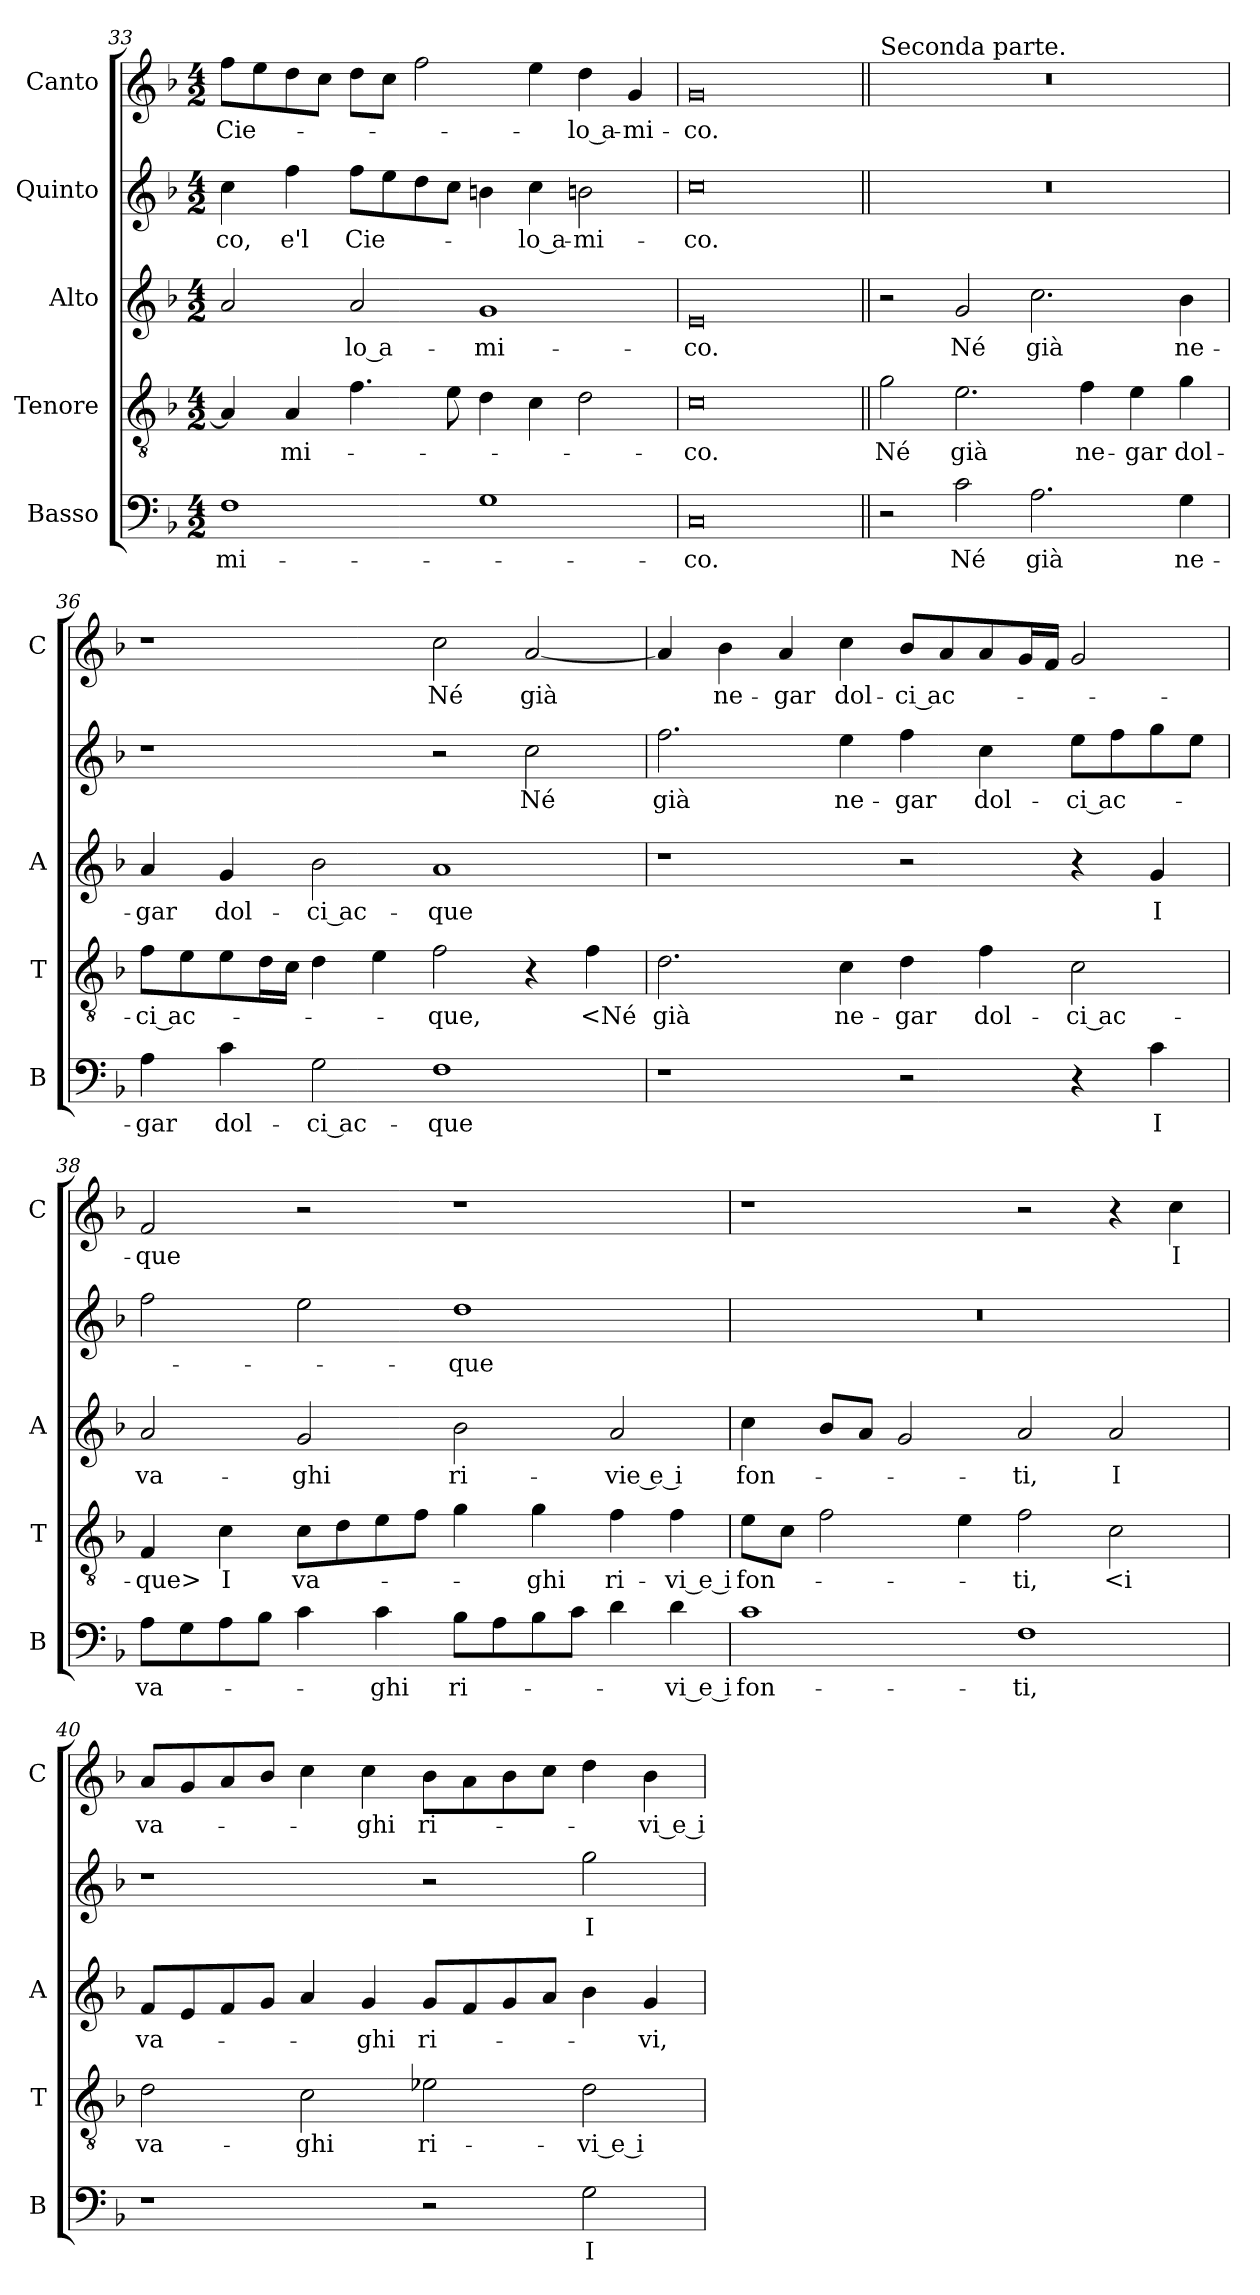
**kern	**text	**kern	**text	**kern	**text	**kern	**text	**kern	**text
*part5	*part5	*part4	*part4	*part3	*part3	*part2	*part2	*part1	*part1
*staff5	*staff5	*staff4	*staff4	*staff3	*staff3	*staff2	*staff2	*staff1	*staff1
*I"Basso	*	*I"Tenore	*	*I"Alto	*	*I"Quinto	*	*I"Canto	*
*I'B	*	*I'T	*	*I'A	*	*	*	*I'C	*
*clefF4	*	*clefGv2	*	*clefG2	*	*clefG2	*	*clefG2	*
*k[b-]	*	*k[b-]	*	*k[b-]	*	*k[b-]	*	*k[b-]	*
*F:	*	*F:	*	*F:	*	*F:	*	*F:	*
*M4/2	*	*M4/2	*	*M4/2	*	*M4/2	*	*M4/2	*
=33	=33	=33	=33	=33	=33	=33	=33	=33	=33
1F	-mi-	4A]	.	2a	.	4cc	-co,	8ffL	Cie-
.	.	.	.	.	.	.	.	8ee	.
.	.	4A	-mi-	.	.	4ff	e'l	8dd	.
.	.	.	.	.	.	.	.	8ccJ	.
.	.	4.f	.	2a	-lo a-	8ffL	Cie-	8ddL	.
.	.	.	.	.	.	8ee	.	8ccJ	.
.	.	.	.	.	.	8dd	.	2ff	.
.	.	8e	.	.	.	8ccJ	.	.	.
1G	.	4d	.	1g	-mi-	4bn	.	.	.
.	.	4c	.	.	.	4cc	-lo a-	4ee	.
.	.	2d	.	.	.	2bn	-mi-	4dd	-lo a-
.	.	.	.	.	.	.	.	4g	-mi-
=34	=34	=34	=34	=34	=34	=34	=34	=34	=34
0C	-co.	0c	-co.	0e	-co.	0cc	-co.	0g	-co.
=35||	=35||	=35||	=35||	=35||	=35||	=35||	=35||	=35||	=35||
!	!	!	!	!	!	!	!	!LO:TX:a:t=Seconda parte.	!
2r	.	2g	Né	2r	.	0r	.	0r	.
2c	Né	2.e	già	2g	Né	.	.	.	.
2.A	già	.	.	2.cc	già	.	.	.	.
.	.	4f	ne-	.	.	.	.	.	.
.	.	4e	-gar	.	.	.	.	.	.
4G	ne-	4g	dol-	4b-	ne-	.	.	.	.
=36	=36	=36	=36	=36	=36	=36	=36	=36	=36
4A	-gar	8fL	-ci ac-	4a	-gar	1r	.	1r	.
.	.	8e	.	.	.	.	.	.	.
4c	dol-	8e	.	4g	dol-	.	.	.	.
.	.	16dL	.	.	.	.	.	.	.
.	.	16cJJ	.	.	.	.	.	.	.
2G	-ci ac-	4d	.	2b-	-ci ac-	.	.	.	.
.	.	4e	.	.	.	.	.	.	.
1F	-que	2f	-que,	1a	-que	2r	.	2cc	Né
.	.	4r	.	.	.	2cc	Né	[2a	già
.	.	4f	<Né	.	.	.	.	.	.
=37	=37	=37	=37	=37	=37	=37	=37	=37	=37
1r	.	2.d	già	1r	.	2.ff	già	4a]	.
.	.	.	.	.	.	.	.	4b-	ne-
.	.	.	.	.	.	.	.	4a	-gar
.	.	4c	ne-	.	.	4ee	ne-	4cc	dol-
2r	.	4d	-gar	2r	.	4ff	-gar	8b-L	-ci ac-
.	.	.	.	.	.	.	.	8a	.
.	.	4f	dol-	.	.	4cc	dol-	8a	.
.	.	.	.	.	.	.	.	16gL	.
.	.	.	.	.	.	.	.	16fJJ	.
4r	.	2c	-ci ac-	4r	.	8eeL	-ci ac-	2g	.
.	.	.	.	.	.	8ff	.	.	.
4c	I	.	.	4g	I	8gg	.	.	.
.	.	.	.	.	.	8eeJ	.	.	.
=38	=38	=38	=38	=38	=38	=38	=38	=38	=38
8AL	va-	4F	-que>	2a	va-	2ff	.	2f	-que
8G	.	.	.	.	.	.	.	.	.
8A	.	4c	I	.	.	.	.	.	.
8B-J	.	.	.	.	.	.	.	.	.
4c	.	8cL	va-	2g	-ghi	2ee	.	2r	.
.	.	8d	.	.	.	.	.	.	.
4c	-ghi	8e	.	.	.	.	.	.	.
.	.	8fJ	.	.	.	.	.	.	.
8B-L	ri-	4g	.	2b-	ri-	1dd	-que	1r	.
8A	.	.	.	.	.	.	.	.	.
8B-	.	4g	-ghi	.	.	.	.	.	.
8cJ	.	.	.	.	.	.	.	.	.
4d	.	4f	ri-	2a	-vie e i	.	.	.	.
4d	-vi e i	4f	-vi e i	.	.	.	.	.	.
=39	=39	=39	=39	=39	=39	=39	=39	=39	=39
1c	fon-	8eL	fon-	4cc	fon-	0r	.	1r	.
.	.	8cJ	.	.	.	.	.	.	.
.	.	2f	.	8b-L	.	.	.	.	.
.	.	.	.	8aJ	.	.	.	.	.
.	.	.	.	2g	.	.	.	.	.
.	.	4e	.	.	.	.	.	.	.
1F	-ti,	2f	-ti,	2a	-ti,	.	.	2r	.
.	.	2c	<i	2a	I	.	.	4r	.
.	.	.	.	.	.	.	.	4cc	I
=40	=40	=40	=40	=40	=40	=40	=40	=40	=40
1r	.	2d	va-	8fL	va-	1r	.	8aL	va-
.	.	.	.	8e	.	.	.	8g	.
.	.	.	.	8f	.	.	.	8a	.
.	.	.	.	8gJ	.	.	.	8b-J	.
.	.	2c	-ghi	4a	.	.	.	4cc	.
.	.	.	.	4g	-ghi	.	.	4cc	-ghi
2r	.	2e-X	ri-	8gL	ri-	2r	.	8b-L	ri-
.	.	.	.	8f	.	.	.	8a	.
.	.	.	.	8g	.	.	.	8b-	.
.	.	.	.	8aJ	.	.	.	8ccJ	.
2G	I	2d	-vi e i	4b-	.	2gg	I	4dd	.
.	.	.	.	4g	-vi,	.	.	4b-	-vi e i
=	=	=	=	=	=	=	=	=	=
*-	*-	*-	*-	*-	*-	*-	*-	*-	*-
